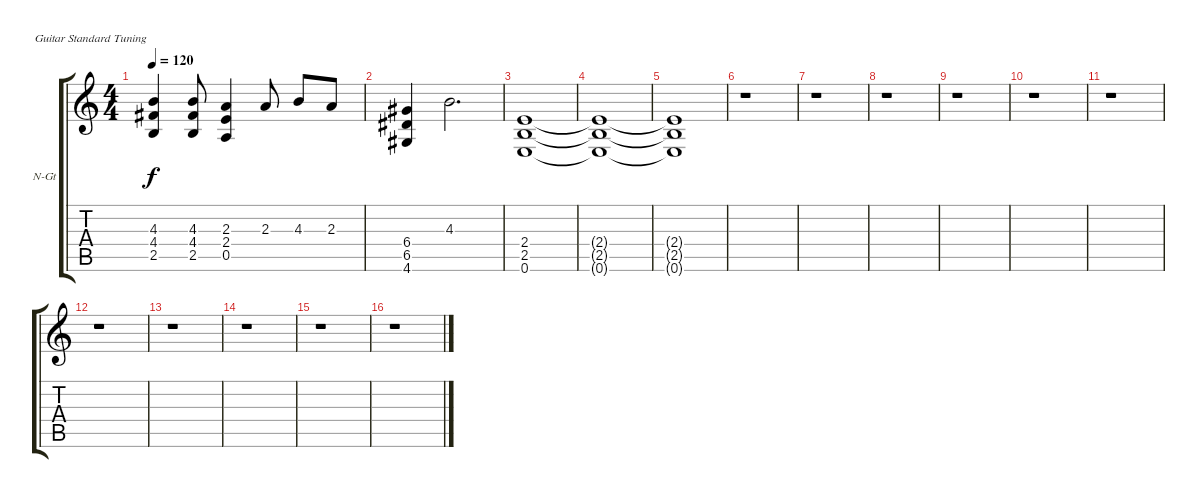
\bracketExtendMode groupsimilarinstruments
\firstSystemTrackNameOrientation horizontal
\otherSystemsTrackNameOrientation horizontal
\track ("Guitarra2" "N-Gt") {instrument acousticguitarnylon}
\staff {score tabs}
\tuning (E4 B3 G3 D3 A2 E2)
\ts (4 4)
\tempo 120
\clef g2
\ks c
(4.3 4.4 2.5).4{dy f} (4.3 4.4 2.5).8 (2.3 2.4 0.5).4 2.3.8 4.3.8 2.3.8 |
(6.4 6.5 4.6).4 4.3.2{d} |
(2.4 2.5 0.6).1 |
(2.4{t} 2.5{t} 0.6{t}).1 |
(2.4{t} 2.5{t} 0.6{t}).1 |
r.1 |
r.1 |
r.1 |
r.1 |
r.1 |
r.1 |
r.1 |
r.1 |
r.1 |
r.1 |
r.1
